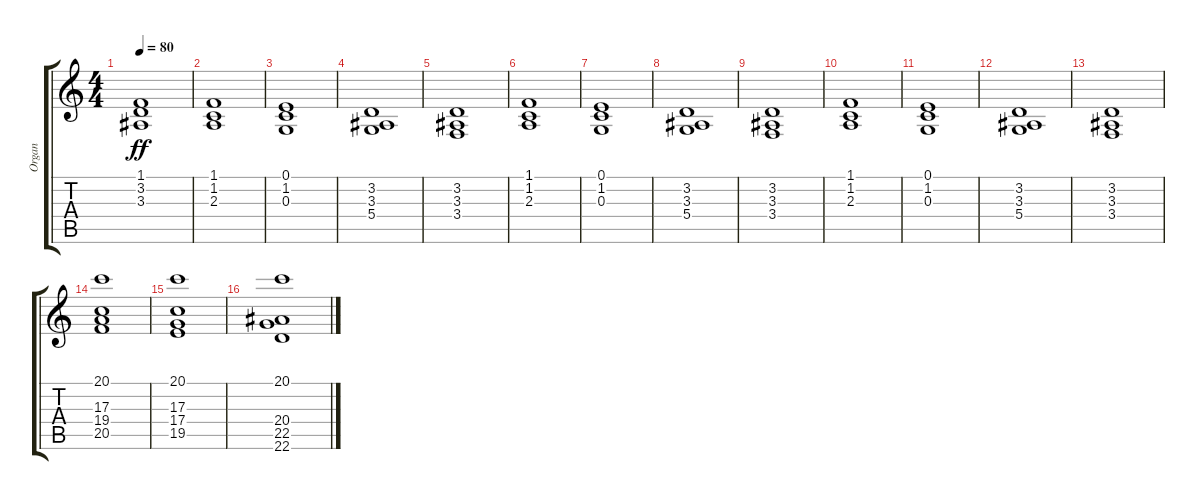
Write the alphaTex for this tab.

\track ("Organ" "Organ") {instrument drawbarorgan}
\staff {score tabs}
\tuning (E4 B3 G3 D3 A2 E2) {hide}
\ts (4 4)
\tempo 80
\clef g2
\ks c
(1.1 3.2 3.3).1{dy ff} |
(1.1 1.2 2.3).1 |
(0.1 1.2 0.3).1 |
(3.2 3.3 5.4).1 |
(3.2 3.3 3.4).1 |
(1.1 1.2 2.3).1 |
(0.1 1.2 0.3).1 |
(3.2 3.3 5.4).1 |
(3.2 3.3 3.4).1 |
(1.1 1.2 2.3).1 |
(0.1 1.2 0.3).1 |
(3.2 3.3 5.4).1 |
(3.2 3.3 3.4).1 |
(20.1 17.3 19.4 20.5).1 |
(20.1 17.3 17.4 19.5).1 |
(20.1 20.4 22.5 22.6).1
